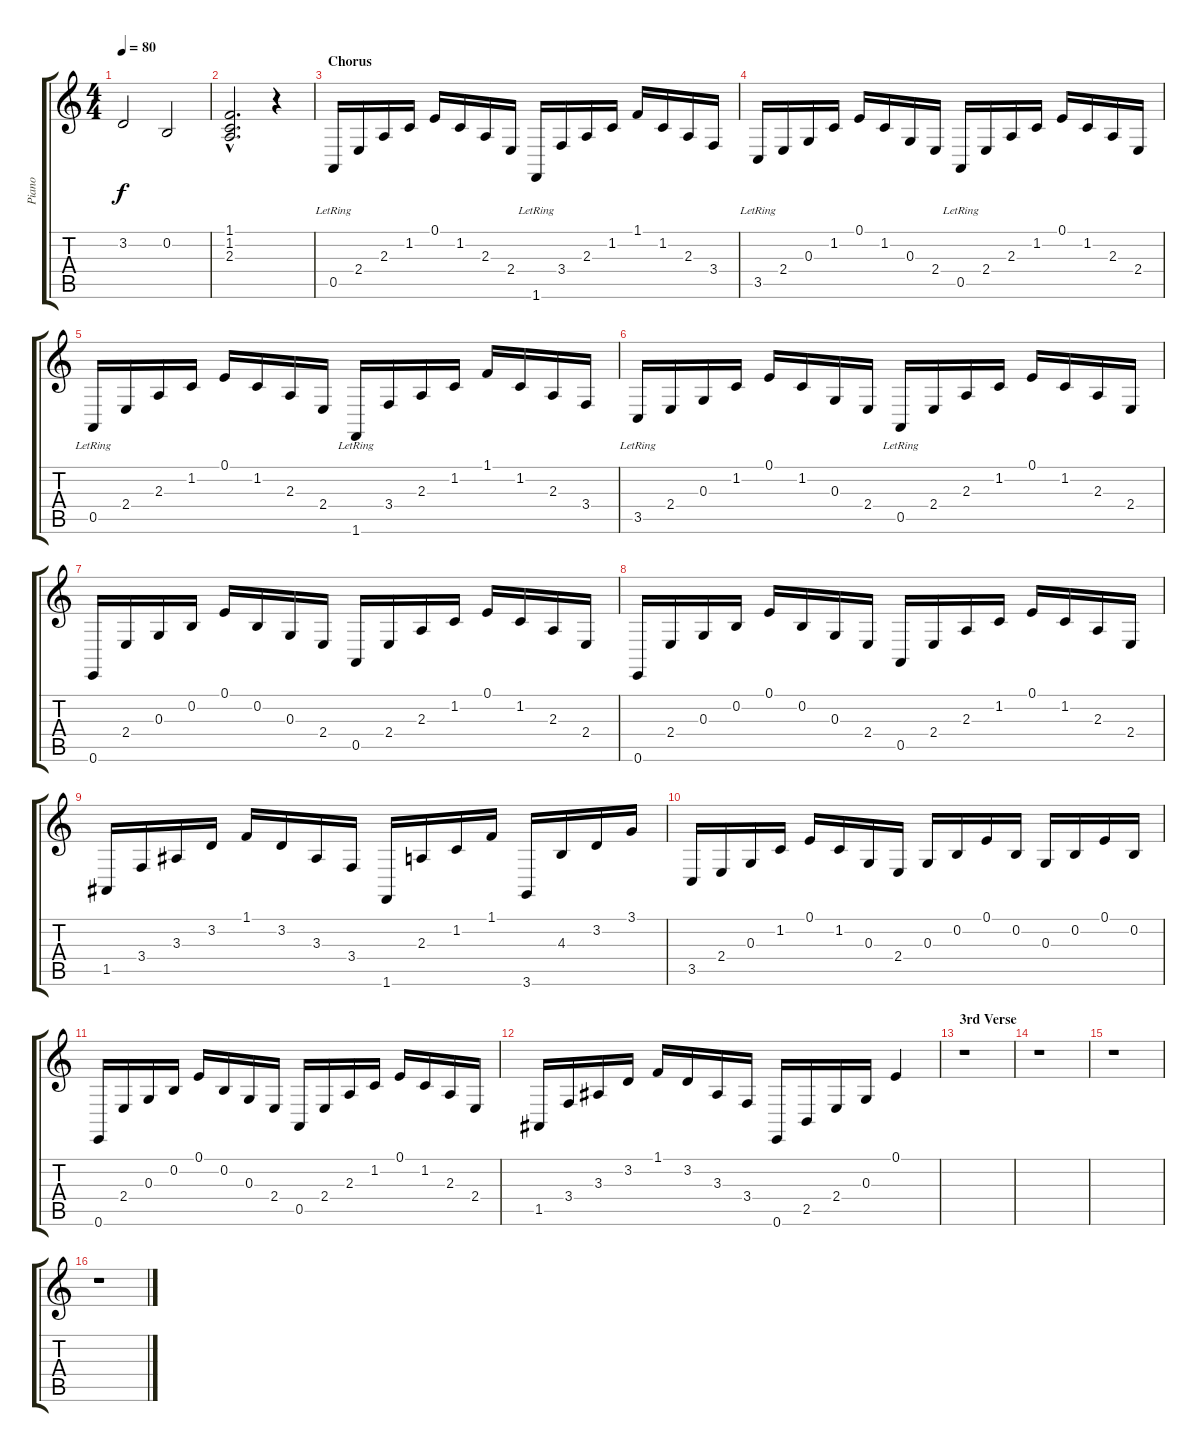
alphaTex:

\track ("Piano" "Piano") {instrument honkytonkpiano}
\staff {score tabs}
\tuning (E4 B3 G3 D3 A2 E2) {hide}
\ts (4 4)
\tempo 80
\clef g2
\ks c
3.2.2{dy f} 0.2.2 |
(1.1{hac} 1.2{hac} 2.3{hac}).2{d} r.4 |
\section ("" "Chorus")
0.5{lr}.16{volume 11 instrument brightacousticpiano} 2.4.16 2.3.16 1.2.16 0.1.16 1.2.16 2.3.16 2.4.16 1.6{lr}.16 3.4.16 2.3.16 1.2.16 1.1.16 1.2.16 2.3.16 3.4.16 |
3.5{lr}.16 2.4.16 0.3.16 1.2.16 0.1.16 1.2.16 0.3.16 2.4.16 0.5{lr}.16 2.4.16 2.3.16 1.2.16 0.1.16 1.2.16 2.3.16 2.4.16 |
0.5{lr}.16 2.4.16 2.3.16 1.2.16 0.1.16 1.2.16 2.3.16 2.4.16 1.6{lr}.16 3.4.16 2.3.16 1.2.16 1.1.16 1.2.16 2.3.16 3.4.16 |
3.5{lr}.16 2.4.16 0.3.16 1.2.16 0.1.16 1.2.16 0.3.16 2.4.16 0.5{lr}.16 2.4.16 2.3.16 1.2.16 0.1.16 1.2.16 2.3.16 2.4.16 |
0.6.16 2.4.16 0.3.16 0.2.16 0.1.16 0.2.16 0.3.16 2.4.16 0.5.16 2.4.16 2.3.16 1.2.16 0.1.16 1.2.16 2.3.16 2.4.16 |
0.6.16 2.4.16 0.3.16 0.2.16 0.1.16 0.2.16 0.3.16 2.4.16 0.5.16 2.4.16 2.3.16 1.2.16 0.1.16 1.2.16 2.3.16 2.4.16 |
1.5.16 3.4.16 3.3.16 3.2.16 1.1.16 3.2.16 3.3.16 3.4.16 1.6.16 2.3.16 1.2.16 1.1.16 3.6.16 4.3.16 3.2.16 3.1.16 |
3.5.16 2.4.16 0.3.16 1.2.16 0.1.16 1.2.16 0.3.16 2.4.16 0.3.16 0.2.16 0.1.16 0.2.16 0.3.16 0.2.16 0.1.16 0.2.16 |
0.6.16 2.4.16 0.3.16 0.2.16 0.1.16 0.2.16 0.3.16 2.4.16 0.5.16 2.4.16 2.3.16 1.2.16 0.1.16 1.2.16 2.3.16 2.4.16 |
1.5.16 3.4.16 3.3.16 3.2.16 1.1.16 3.2.16 3.3.16 3.4.16 0.6.16 2.5.16 2.4.16 0.3.16 0.1.4 |
\section ("" "3rd Verse")
r.1 |
r.1 |
r.1 |
r.1
